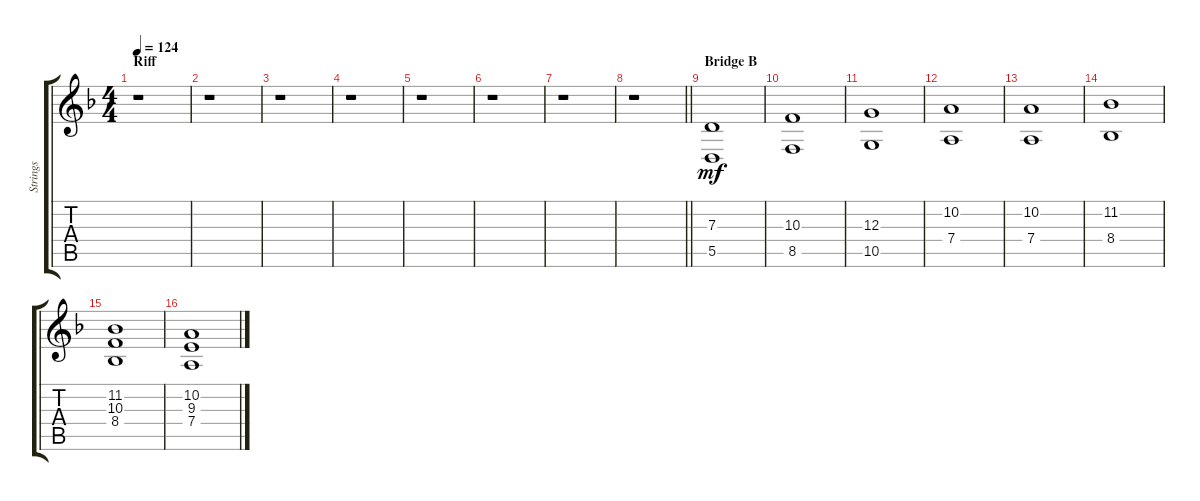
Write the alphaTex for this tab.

\track ("Strings" "Strings") {instrument stringensemble1}
\staff {score tabs}
\tuning (E4 B3 G3 D3 A2 E2) {hide}
\ts (4 4)
\section ("" "Riff")
\tempo 124
\clef g2
\ks dminor
r.1{dy f} |
r.1 |
r.1 |
r.1 |
r.1 |
r.1 |
r.1 |
\barLineRight lightlight
r.1 |
\section ("" "Bridge B")
(7.3 5.5).1{dy mf volume 14} |
(10.3 8.5).1 |
(12.3 10.5).1 |
(10.2 7.4).1 |
(10.2 7.4).1 |
(11.2 8.4).1 |
(11.2 10.3 8.4).1 |
(10.2 9.3 7.4).1
